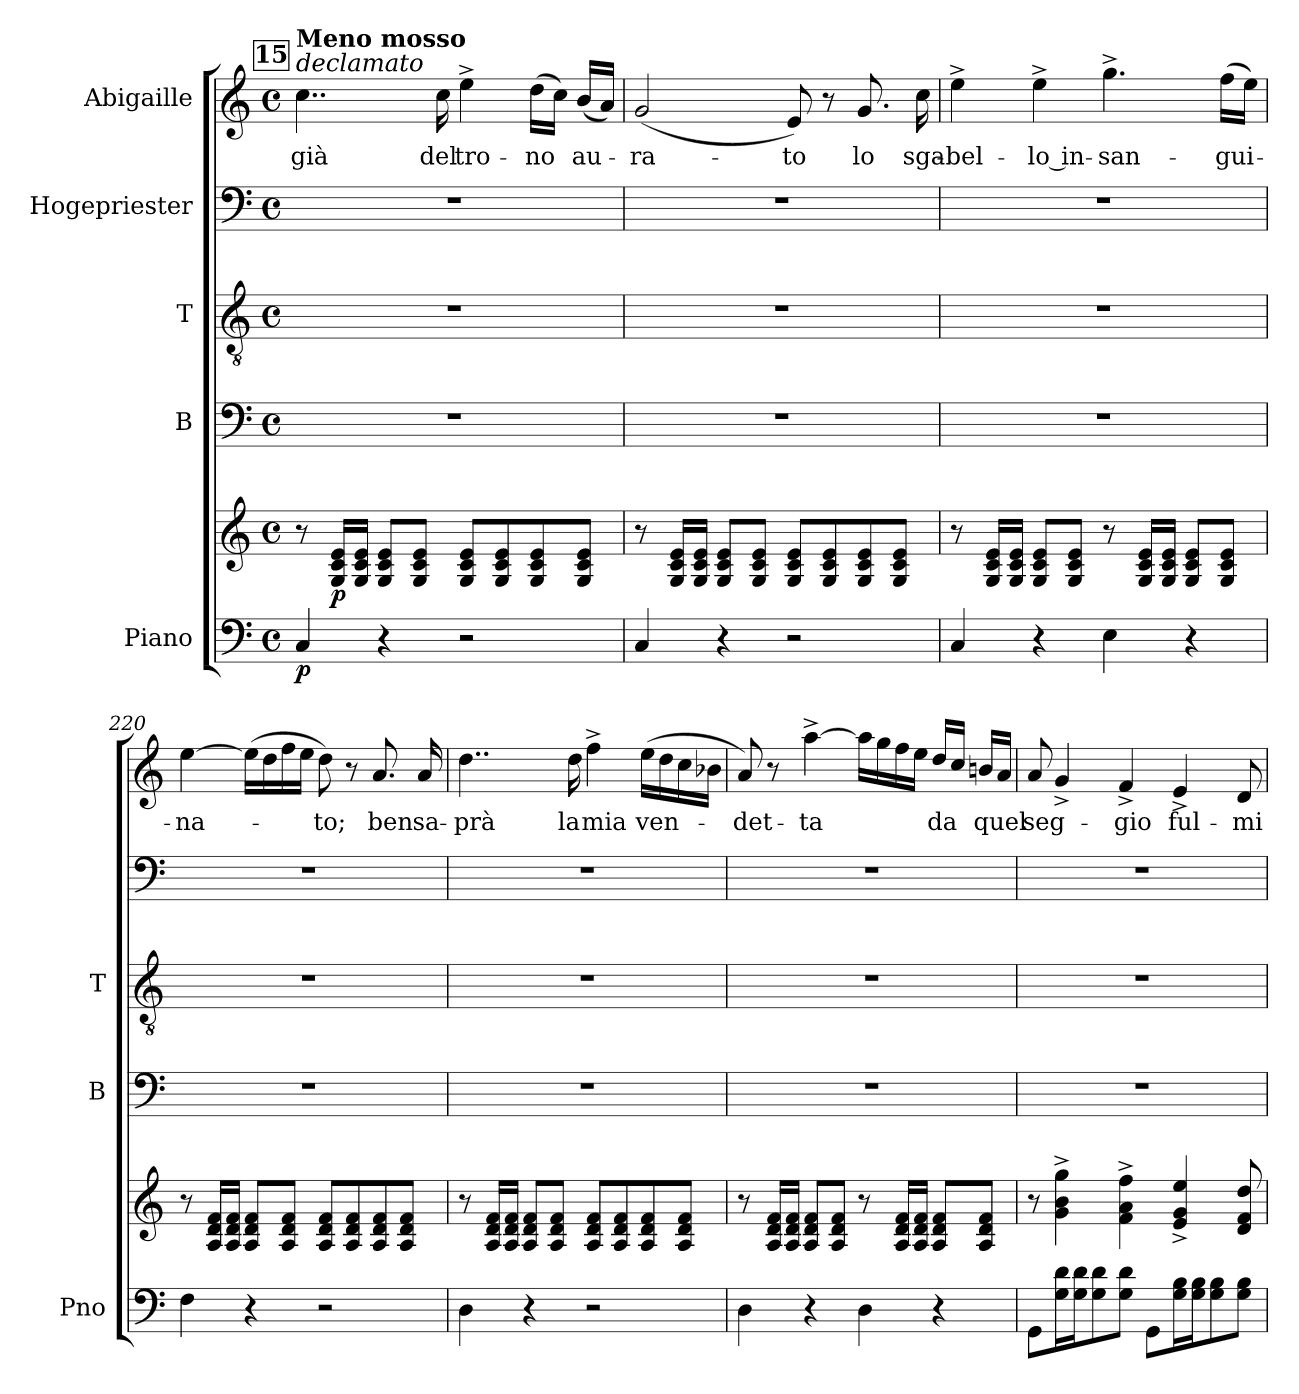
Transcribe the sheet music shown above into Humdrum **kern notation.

**kern	**kern	**dynam	**kern	**kern	**kern	**kern	**text
*part5	*part5	*part5	*part4	*part3	*part2	*part1	*part1
*staff6	*staff5	*staff5/6	*staff4	*staff3	*staff2	*staff1	*staff1
*I"Piano	*	*	*I"B	*I"T	*I"Hogepriester	*I"Abigaille	*
*I'Pno	*	*	*I'B	*I'T	*	*	*
!!LO:LB:g=z
*clefF4	*clefG2	*	*clefF4	*clefGv2	*clefF4	*clefG2	*
*k[]	*k[]	*	*k[]	*k[]	*k[]	*k[]	*
*M4/4	*M4/4	*	*M4/4	*M4/4	*M4/4	*M4/4	*
*met(c)	*met(c)	*	*met(c)	*met(c)	*met(c)	*met(c)	*
!!LO:REH:place=s1:a:B:fs=14:t=15
=217	=217	=217	=217	=217	=217	=217	=217
!	!	!	!	!	!	!LO:TX:a:i:t=declamato	!
!	!	!	!	!	!	!LO:TX:a:B:t=Meno mosso	!
!	!	!LO:DY:b=2	!	!	!	!	!LO:LY:b
4C/	8r	p	1r	1r	1r	4..cc\	già
!	!	!LO:DY:b	!	!	!	!	!
.	16G/ 16c/ 16e/LL	p	.	.	.	.	.
.	16G/ 16c/ 16e/JJ	.	.	.	.	.	.
4r	8G/ 8c/ 8e/L	.	.	.	.	.	.
.	8G/ 8c/ 8e/J	.	.	.	.	.	.
!	!	!	!	!	!	!	!LO:LY:b
.	.	.	.	.	.	16cc\	del
!	!	!	!	!	!	!	!LO:LY:b
2r	8G/ 8c/ 8e/L	.	.	.	.	4ee^\	tro-
.	8G/ 8c/ 8e/	.	.	.	.	.	.
!	!	!	!	!	!	!	!LO:LY:b
.	8G/ 8c/ 8e/	.	.	.	.	(16dd\LL	-no
.	.	.	.	.	.	16cc\JJ)	.
!	!	!	!	!	!	!	!LO:LY:b
.	8G/ 8c/ 8e/J	.	.	.	.	(16b/LL	au-
.	.	.	.	.	.	16a/JJ)	.
=218	=218	=218	=218	=218	=218	=218	=218
!	!	!	!	!	!	!	!LO:LY:b
4C/	8r	.	1r	1r	1r	(>2g/	-ra-
.	16G/ 16c/ 16e/LL	.	.	.	.	.	.
.	16G/ 16c/ 16e/JJ	.	.	.	.	.	.
4r	8G/ 8c/ 8e/L	.	.	.	.	.	.
.	8G/ 8c/ 8e/J	.	.	.	.	.	.
!	!	!	!	!	!	!	!LO:LY:b
2r	8G/ 8c/ 8e/L	.	.	.	.	8e/)	-to
.	8G/ 8c/ 8e/	.	.	.	.	8r	.
!	!	!	!	!	!	!	!LO:LY:b
.	8G/ 8c/ 8e/	.	.	.	.	8.g/	lo
.	8G/ 8c/ 8e/J	.	.	.	.	.	.
!	!	!	!	!	!	!	!LO:LY:b
.	.	.	.	.	.	16cc\	sga-
=219	=219	=219	=219	=219	=219	=219	=219
!	!	!	!	!	!	!	!LO:LY:b
4C/	8r	.	1r	1r	1r	4ee^\	-bel-
.	16G/ 16c/ 16e/LL	.	.	.	.	.	.
.	16G/ 16c/ 16e/JJ	.	.	.	.	.	.
!	!	!	!	!	!	!	!LO:LY:b
4r	8G/ 8c/ 8e/L	.	.	.	.	4ee^\	-lo in-
.	8G/ 8c/ 8e/J	.	.	.	.	.	.
!	!	!	!	!	!	!	!LO:LY:b
4E\	8r	.	.	.	.	4.gg^\	-san-
.	16G/ 16c/ 16e/LL	.	.	.	.	.	.
.	16G/ 16c/ 16e/JJ	.	.	.	.	.	.
4r	8G/ 8c/ 8e/L	.	.	.	.	.	.
!	!	!	!	!	!	!	!LO:LY:b
.	8G/ 8c/ 8e/J	.	.	.	.	(16ff\LL	-gui-
.	.	.	.	.	.	16ee\JJ)	.
=220	=220	=220	=220	=220	=220	=220	=220
!	!	!	!	!	!	!	!LO:LY:b
4F\	8r	.	1r	1r	1r	[4ee\	-na-
.	16A/ 16d/ 16f/LL	.	.	.	.	.	.
.	16A/ 16d/ 16f/JJ	.	.	.	.	.	.
4r	8A/ 8d/ 8f/L	.	.	.	.	(16ee\LL]	.
.	.	.	.	.	.	16dd\	.
.	8A/ 8d/ 8f/J	.	.	.	.	16ff\	.
.	.	.	.	.	.	16ee\JJ	.
!	!	!	!	!	!	!	!LO:LY:b
2r	8A/ 8d/ 8f/L	.	.	.	.	8dd\)	-to;
.	8A/ 8d/ 8f/	.	.	.	.	8r	.
!	!	!	!	!	!	!	!LO:LY:b
.	8A/ 8d/ 8f/	.	.	.	.	8.a/	ben
.	8A/ 8d/ 8f/J	.	.	.	.	.	.
!	!	!	!	!	!	!	!LO:LY:b
.	.	.	.	.	.	16a/	sa-
!!LO:LB:g=z
=221	=221	=221	=221	=221	=221	=221	=221
!	!	!	!	!	!	!	!LO:LY:b
4D\	8r	.	1r	1r	1r	4..dd\	-prà
.	16A/ 16d/ 16f/LL	.	.	.	.	.	.
.	16A/ 16d/ 16f/JJ	.	.	.	.	.	.
4r	8A/ 8d/ 8f/L	.	.	.	.	.	.
.	8A/ 8d/ 8f/J	.	.	.	.	.	.
!	!	!	!	!	!	!	!LO:LY:b
.	.	.	.	.	.	16dd\	la
!	!	!	!	!	!	!	!LO:LY:b
2r	8A/ 8d/ 8f/L	.	.	.	.	4ff^\	mia
.	8A/ 8d/ 8f/	.	.	.	.	.	.
!	!	!	!	!	!	!	!LO:LY:b
.	8A/ 8d/ 8f/	.	.	.	.	(16ee\LL	ven-
.	.	.	.	.	.	16dd\	.
.	8A/ 8d/ 8f/J	.	.	.	.	16cc\	.
.	.	.	.	.	.	16b-X\JJ	.
=222	=222	=222	=222	=222	=222	=222	=222
!	!	!	!	!	!	!	!LO:LY:b
4D\	8r	.	1r	1r	1r	8a/)	-det-
.	16A/ 16d/ 16f/LL	.	.	.	.	8r	.
.	16A/ 16d/ 16f/JJ	.	.	.	.	.	.
!	!	!	!	!	!	!	!LO:LY:b
4r	8A/ 8d/ 8f/L	.	.	.	.	[4aa^\	-ta
.	8A/ 8d/ 8f/J	.	.	.	.	.	.
4D\	8r	.	.	.	.	16aa\LL]	.
.	.	.	.	.	.	16gg\	.
.	16A/ 16d/ 16f/LL	.	.	.	.	16ff\	.
.	16A/ 16d/ 16f/JJ	.	.	.	.	16ee\JJ	.
!	!	!	!	!	!	!	!LO:LY:b
4r	8A/ 8d/ 8f/L	.	.	.	.	16dd/LL	da
.	.	.	.	.	.	16cc/JJ	.
!	!	!	!	!	!	!	!LO:LY:b
.	8A/ 8d/ 8f/J	.	.	.	.	16bn/LL	quel
.	.	.	.	.	.	16a/JJ	.
=223	=223	=223	=223	=223	=223	=223	=223
!	!	!	!	!	!	!	!LO:LY:b
8GG\L	8r	.	1r	1r	1r	8a/	seg-
16G\ 16d\L	4g\^ 4b\^ 4gg\^	.	.	.	.	4g^/	.
16G\ 16d\J	.	.	.	.	.	.	.
8G\ 8d\	.	.	.	.	.	.	.
!	!	!	!	!	!	!	!LO:LY:b
8G\ 8d\J	4f\^ 4a\^ 4ff\^	.	.	.	.	4f^/	-gio
8GG\L	.	.	.	.	.	.	.
!	!	!	!	!	!	!	!LO:LY:b
16G\ 16B\L	4e/^ 4g/^ 4ee/^	.	.	.	.	4e^/	ful-
16G\ 16B\J	.	.	.	.	.	.	.
8G\ 8B\	.	.	.	.	.	.	.
!	!	!	!	!	!	!	!LO:LY:b
8G\ 8B\J	8d/ 8f/ 8dd/	.	.	.	.	8d/	-mi-
=	=	=	=	=	=	=	=
*-	*-	*-	*-	*-	*-	*-	*-
